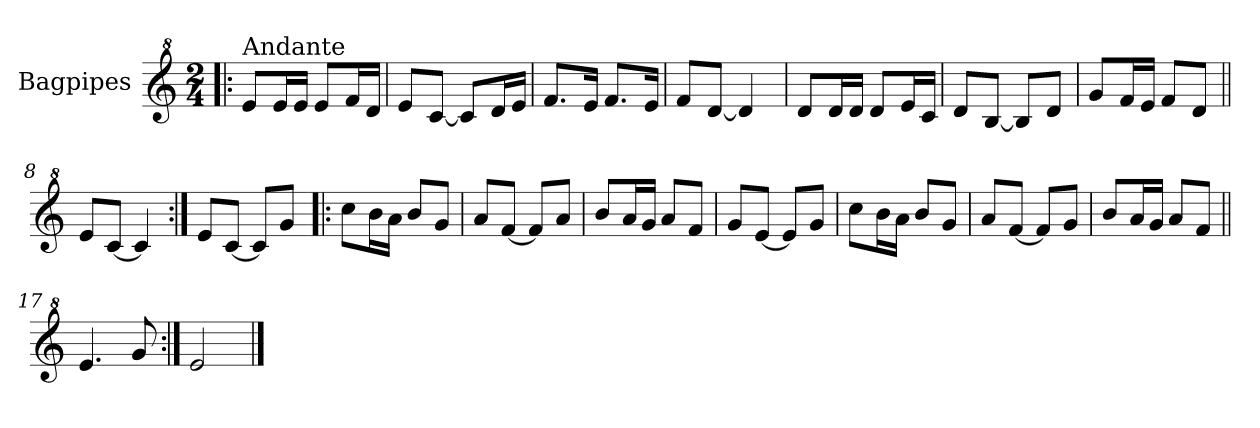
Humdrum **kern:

**kern
*part1
*staff1
*I"Bagpipes
*I'Bag
*clefG^2
*k[]
*C:
*M2/4
=1!|:
!LO:TX:a:t=Andante
8ee/L
16ee/L
16ee/JJ
8ee/L
16ff/L
16dd/JJ
=2
8ee/L
[8cc/J
8cc/L]
16dd/L
16ee/JJ
=3
8.ff/L
16ee/Jk
8.ff/L
16ee/Jk
=4
8ff/L
[8dd/J
4dd/]
=5
8dd/L
16dd/L
16dd/JJ
8dd/L
16ee/L
16cc/JJ
=6
8dd/L
[8b/J
8b/L]
8dd/J
=7
8gg/L
16ff/L
16ee/JJ
8ff/L
8dd/J
=8||
8ee/L
[8cc/J
4cc/]
!!LO:LB:g=z
=9:|!
8ee/L
[8cc/J
8cc/L]
8gg/J
=10!|:
8ccc\L
16bb\L
16aa\JJ
8bb/L
8gg/J
=11
8aa/L
[8ff/J
8ff/L]
8aa/J
=12
8bb/L
16aa/L
16gg/JJ
8aa/L
8ff/J
=13
8gg/L
[8ee/J
8ee/L]
8gg/J
=14
8ccc\L
16bb\L
16aa\JJ
8bb/L
8gg/J
=15
8aa/L
[8ff/J
8ff/L]
8gg/J
=16
8bb/L
16aa/L
16gg/JJ
8aa/L
8ff/J
=17||
4.ee/
8gg/
=18:|!
2ee/
==
*-
